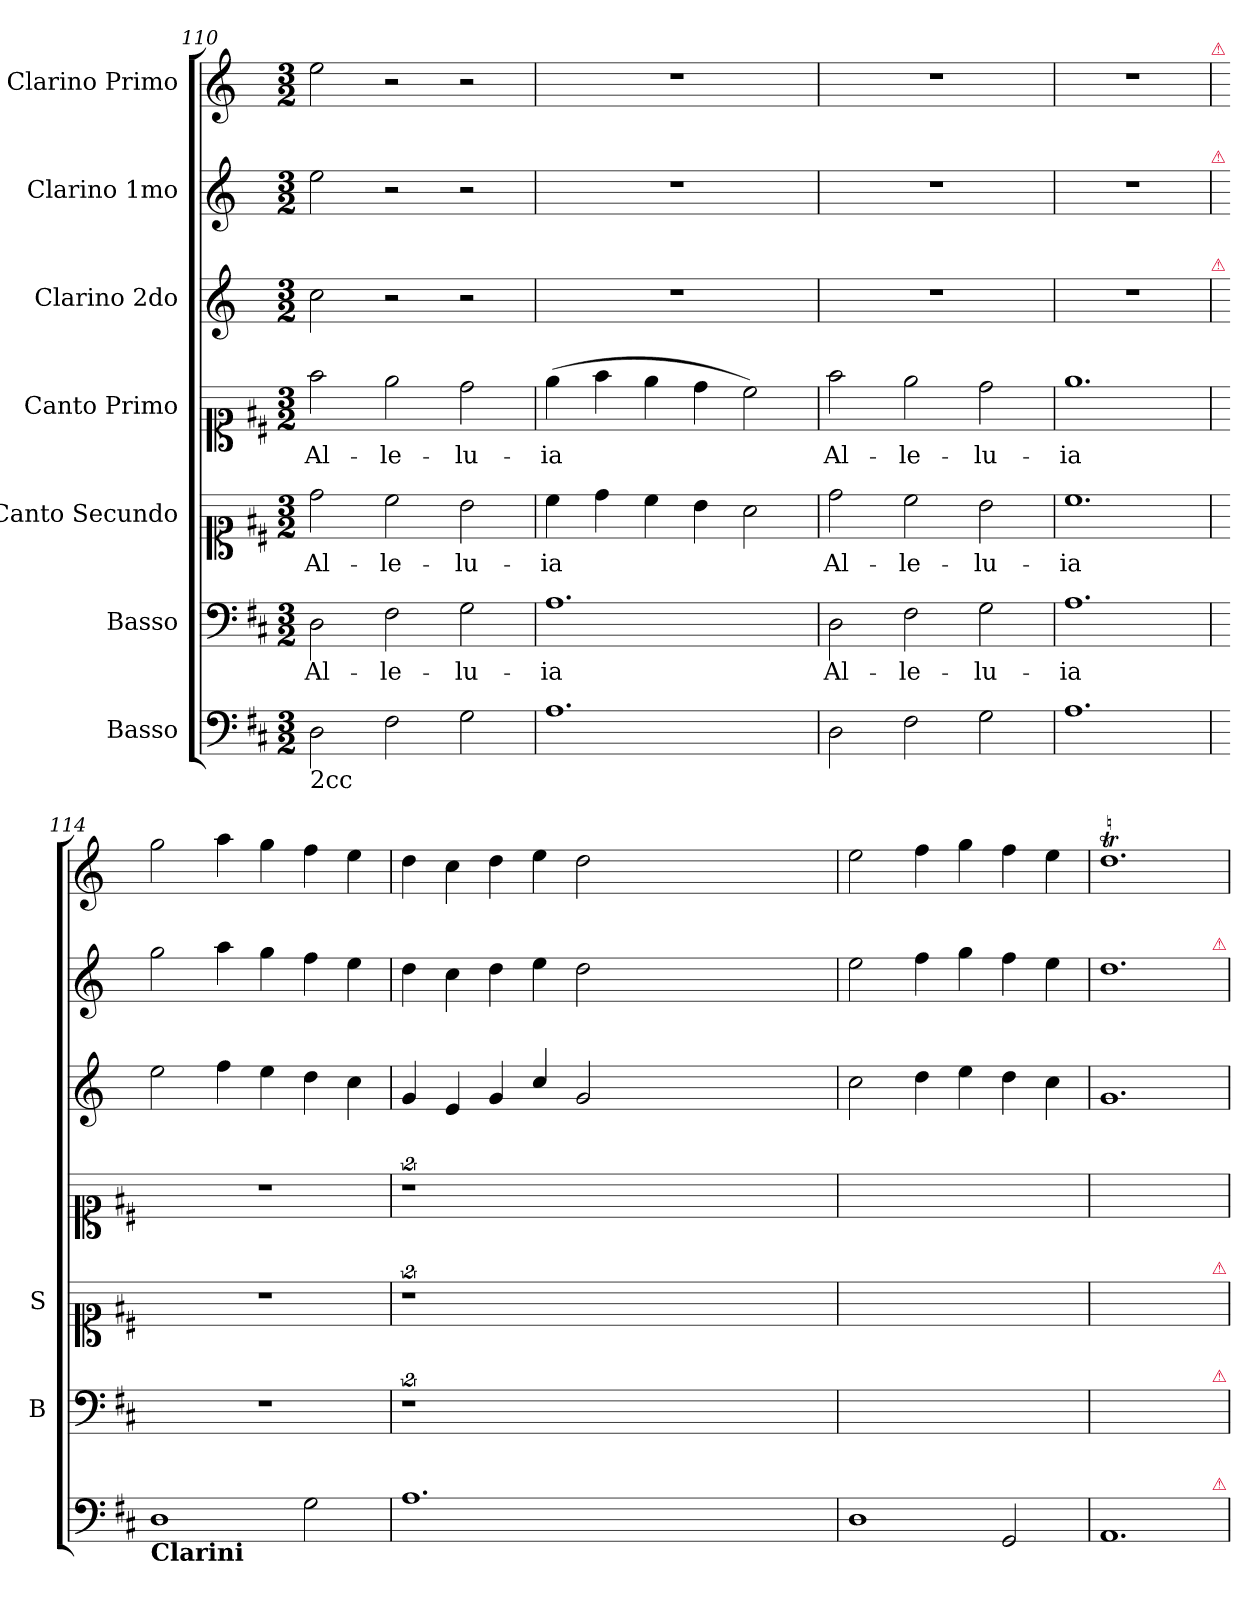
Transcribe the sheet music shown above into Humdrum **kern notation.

**kern	**kern	**text	**kern	**text	**kern	**text	**kern	**kern	**kern
*part7	*part6	*part6	*part5	*part5	*part4	*part4	*part3	*part2	*part1
*staff7	*staff6	*staff6	*staff5	*staff5	*staff4	*staff4	*staff3	*staff2	*staff1
*I"Basso	*I"Basso	*	*I"Canto Secundo	*	*I"Canto Primo	*	*I"Clarino 2do	*I"Clarino 1mo	*I"Clarino Primo
*	*I'B	*	*I'S	*	*	*	*	*	*
*clefF4	*clefF4	*	*clefC1	*	*clefC1	*	*clefG2	*clefG2	*clefG2
*	*	*	*	*	*	*	*ITrd-1c-2	*ITrd-1c-2	*ITrd-1c-2
*k[f#c#]	*k[f#c#]	*	*k[f#c#]	*	*k[f#c#]	*	*k[f#c#]	*k[f#c#]	*k[f#c#]
*M3/2	*M3/2	*	*M3/2	*	*M3/2	*	*M3/2	*M3/2	*M3/2
=110	=110	=110	=110	=110	=110	=110	=110	=110	=110
!LO:TX:b:t=2cc	!	!	!	!	!	!	!	!	!
2D\	2D\	Al-	2dd\	Al-	2ff#\	Al-	2dd\	2ff#\	2ff#\
2F#\	2F#\	-le-	2cc#\	-le-	2ee\	-le-	2r	2r	2r
2G\	2G\	-lu-	2b\	-lu-	2dd\	-lu-	2r	2r	2r
=111	=111	=111	=111	=111	=111	=111	=111	=111	=111
1.A	1.A	-ia	4cc#\	-ia	(>4ee\	-ia	1.r	1.r	1.r
.	.	.	4dd\	.	4ff#\	.	.	.	.
.	.	.	4cc#\	.	4ee\	.	.	.	.
.	.	.	4b\	.	4dd\	.	.	.	.
.	.	.	2a\	.	2cc#\)	.	.	.	.
=112	=112	=112	=112	=112	=112	=112	=112	=112	=112
!	!	!LO:LY:i	!	!	!	!	!	!	!
2D\	2D\	Al-	2dd\	Al-	2ff#\	Al-	1.r	1.r	1.r
!	!	!LO:LY:i	!	!	!	!	!	!	!
2F#\	2F#\	-le-	2cc#\	-le-	2ee\	-le-	.	.	.
!	!	!LO:LY:i	!	!	!	!	!	!	!
2G\	2G\	-lu-	2b\	-lu-	2dd\	-lu-	.	.	.
=113	=113	=113	=113	=113	=113	=113	=113	=113	=113
!	!	!LO:LY:i	!	!	!	!	!	!	!
1.A	1.A	-ia	1.cc#	-ia	1.ee	-ia	1.r	1.r	1.r
!	!	!	!	!	!	!	!	!	!LO:TX:a:color=crimson:t=⚠
!	!	!	!	!	!	!	!	!LO:TX:a:color=crimson:t=⚠	!
!	!	!	!	!	!	!	!LO:TX:a:color=crimson:t=⚠	!	!
=114	=114	=114	=114	=114	=114	=114	=114	=114	=114
!LO:TX:b:B:t=Clarini	!	!	!	!	!	!	!	!	!
1D	1.r	.	1.r	.	1.r	.	2ff#\	2aa\	2aa\
.	.	.	.	.	.	.	4gg\	4bb\	4bb\
.	.	.	.	.	.	.	4ff#\	4aa\	4aa\
2G\	.	.	.	.	.	.	4ee\	4gg\	4gg\
.	.	.	.	.	.	.	4dd\	4ff#\	4ff#\
=115	=115	=115	=115	=115	=115	=115	=115	=115	=115
1.A	2%9r	.	2%9r	.	2%9r	.	4a/	4ee\	4ee\
.	.	.	.	.	.	.	4f#/	4dd\	4dd\
.	.	.	.	.	.	.	4a/	4ee\	4ee\
.	.	.	.	.	.	.	4dd/	4ff#\	4ff#\
.	.	.	.	.	.	.	2a/	2ee\	2ee\
0.ryy	.	.	.	.	.	.	0.ryy	0.ryy	0.ryy
=116	=116	=116	=116	=116	=116	=116	=116	=116	=116
1D	1.ryy	.	1.ryy	.	1.ryy	.	2dd\	2ff#\	2ff#\
.	.	.	.	.	.	.	4ee\	4gg\	4gg\
.	.	.	.	.	.	.	4ff#\	4aa\	4aa\
2GG/	.	.	.	.	.	.	4ee\	4gg\	4gg\
.	.	.	.	.	.	.	4dd\	4ff#\	4ff#\
=117	=117	=117	=117	=117	=117	=117	=117	=117	=117
1.AA	1.ryy	.	1.ryy	.	1.ryy	.	1.a	1.ee	1.eet
!	!	!	!	!	!	!	!	!LO:TX:a:color=crimson:t=⚠	!
!	!	!	!LO:TX:a:color=crimson:t=⚠	!	!	!	!	!	!
!	!LO:TX:a:color=crimson:t=⚠	!	!	!	!	!	!	!	!
!LO:TX:a:color=crimson:t=⚠	!	!	!	!	!	!	!	!	!
=	=	=	=	=	=	=	=	=	=
*-	*-	*-	*-	*-	*-	*-	*-	*-	*-
